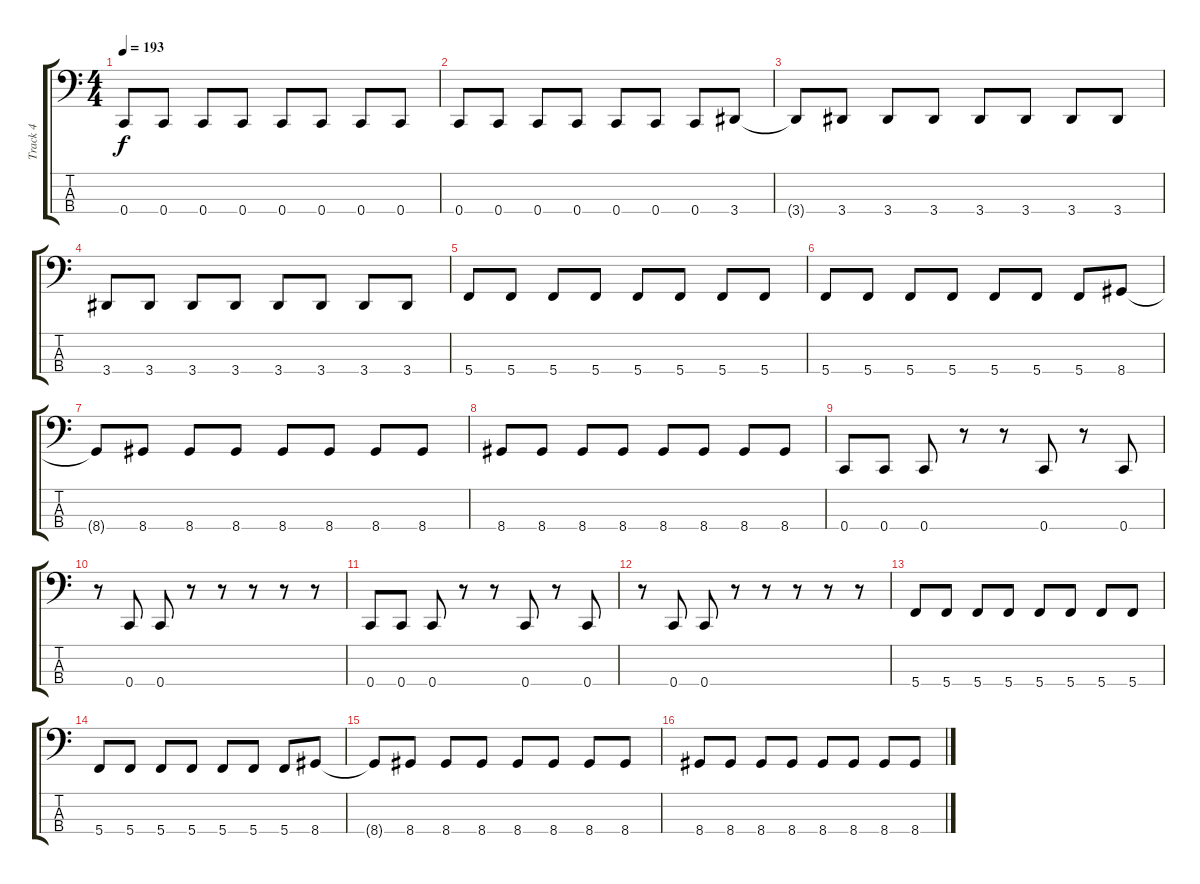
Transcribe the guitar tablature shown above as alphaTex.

\track ("Track 4" "Track 4") {instrument electricbasspick}
\staff {score tabs}
\tuning (F2 C2 G1 C1) {hide}
\ts (4 4)
\tempo 193
\clef f4
\ks c
0.4{t}.8{dy f} 0.4.8 0.4.8 0.4.8 0.4.8 0.4.8 0.4.8 0.4.8 |
0.4.8 0.4.8 0.4.8 0.4.8 0.4.8 0.4.8 0.4.8 3.4.8 |
3.4{t}.8 3.4.8 3.4.8 3.4.8 3.4.8 3.4.8 3.4.8 3.4.8 |
3.4.8 3.4.8 3.4.8 3.4.8 3.4.8 3.4.8 3.4.8 3.4.8 |
5.4.8 5.4.8 5.4.8 5.4.8 5.4.8 5.4.8 5.4.8 5.4.8 |
5.4.8 5.4.8 5.4.8 5.4.8 5.4.8 5.4.8 5.4.8 8.4.8 |
8.4{t}.8 8.4.8 8.4.8 8.4.8 8.4.8 8.4.8 8.4.8 8.4.8 |
8.4.8 8.4.8 8.4.8 8.4.8 8.4.8 8.4.8 8.4.8 8.4.8 |
0.4.8 0.4.8 0.4.8 r.8 r.8 0.4.8 r.8 0.4.8 |
r.8 0.4.8 0.4.8 r.8 r.8 r.8 r.8 r.8 |
0.4.8 0.4.8 0.4.8 r.8 r.8 0.4.8 r.8 0.4.8 |
r.8 0.4.8 0.4.8 r.8 r.8 r.8 r.8 r.8 |
5.4.8 5.4.8 5.4.8 5.4.8 5.4.8 5.4.8 5.4.8 5.4.8 |
5.4.8 5.4.8 5.4.8 5.4.8 5.4.8 5.4.8 5.4.8 8.4.8 |
8.4{t}.8 8.4.8 8.4.8 8.4.8 8.4.8 8.4.8 8.4.8 8.4.8 |
8.4.8 8.4.8 8.4.8 8.4.8 8.4.8 8.4.8 8.4.8 8.4.8
